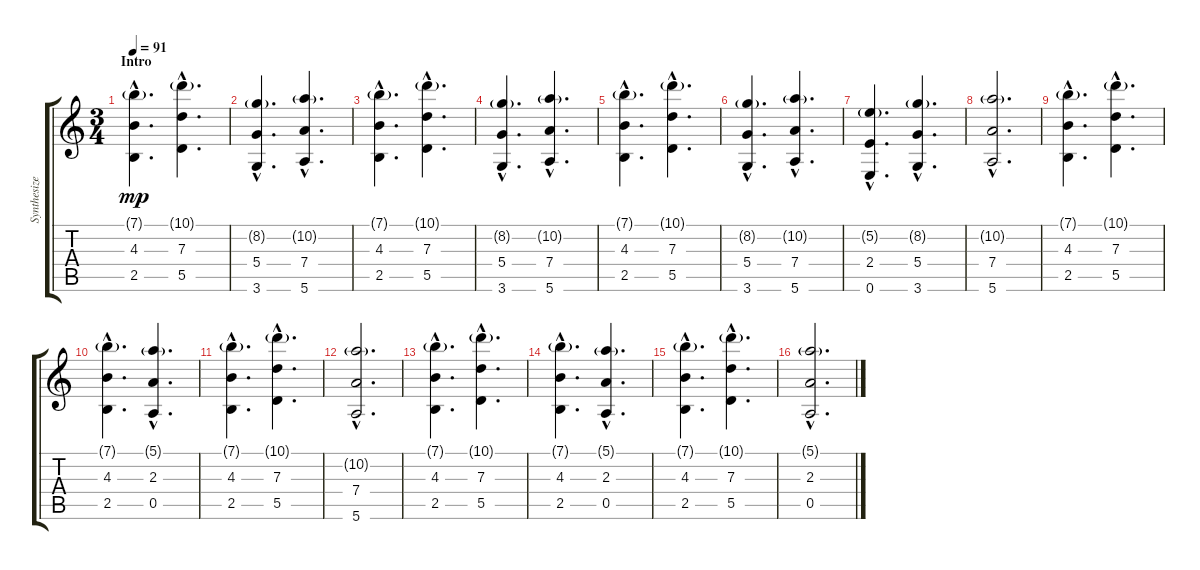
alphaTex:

\track ("Synthesizer" "Synthesize") {instrument stringensemble1}
\staff {score tabs}
\tuning (E5 B4 G4 D4 A3 E3) {hide}
\ts (3 4)
\section ("" "Intro")
\tempo 91
\tempo 87
\tempo 91
\clef g2
\ks c
(7.1{g hac} 4.3{hac} 2.5{hac}).4{d dy mp volume 10 instrument stringensemble1} (10.1{g hac} 7.3{hac} 5.5{hac}).4{d} |
(8.2{g hac} 5.4{hac} 3.6{hac}).4{d} (10.2{g hac} 7.4{hac} 5.6{hac}).4{d} |
(7.1{g hac} 4.3{hac} 2.5{hac}).4{d} (10.1{g hac} 7.3{hac} 5.5{hac}).4{d} |
(8.2{g hac} 5.4{hac} 3.6{hac}).4{d} (10.2{g hac} 7.4{hac} 5.6{hac}).4{d} |
(7.1{g hac} 4.3{hac} 2.5{hac}).4{d} (10.1{g hac} 7.3{hac} 5.5{hac}).4{d} |
(8.2{g hac} 5.4{hac} 3.6{hac}).4{d} (10.2{g hac} 7.4{hac} 5.6{hac}).4{d} |
(5.2{g hac} 2.4{hac} 0.6{hac}).4{d} (8.2{g hac} 5.4{hac} 3.6{hac}).4{d} |
(10.2{g hac} 7.4{hac} 5.6{hac}).2{d} |
(7.1{g hac} 4.3{hac} 2.5{hac}).4{d} (10.1{g hac} 7.3{hac} 5.5{hac}).4{d} |
(7.1{g hac} 4.3{hac} 2.5{hac}).4{d} (5.1{g hac} 2.3{hac} 0.5{hac}).4{d} |
(7.1{g hac} 4.3{hac} 2.5{hac}).4{d} (10.1{g hac} 7.3{hac} 5.5{hac}).4{d} |
(10.2{g hac} 7.4{hac} 5.6{hac}).2{d} |
(7.1{g hac} 4.3{hac} 2.5{hac}).4{d} (10.1{g hac} 7.3{hac} 5.5{hac}).4{d} |
(7.1{g hac} 4.3{hac} 2.5{hac}).4{d} (5.1{g hac} 2.3{hac} 0.5{hac}).4{d} |
(7.1{g hac} 4.3{hac} 2.5{hac}).4{d} (10.1{g hac} 7.3{hac} 5.5{hac}).4{d} |
(5.1{g hac} 2.3{hac} 0.5{hac}).2{d}
